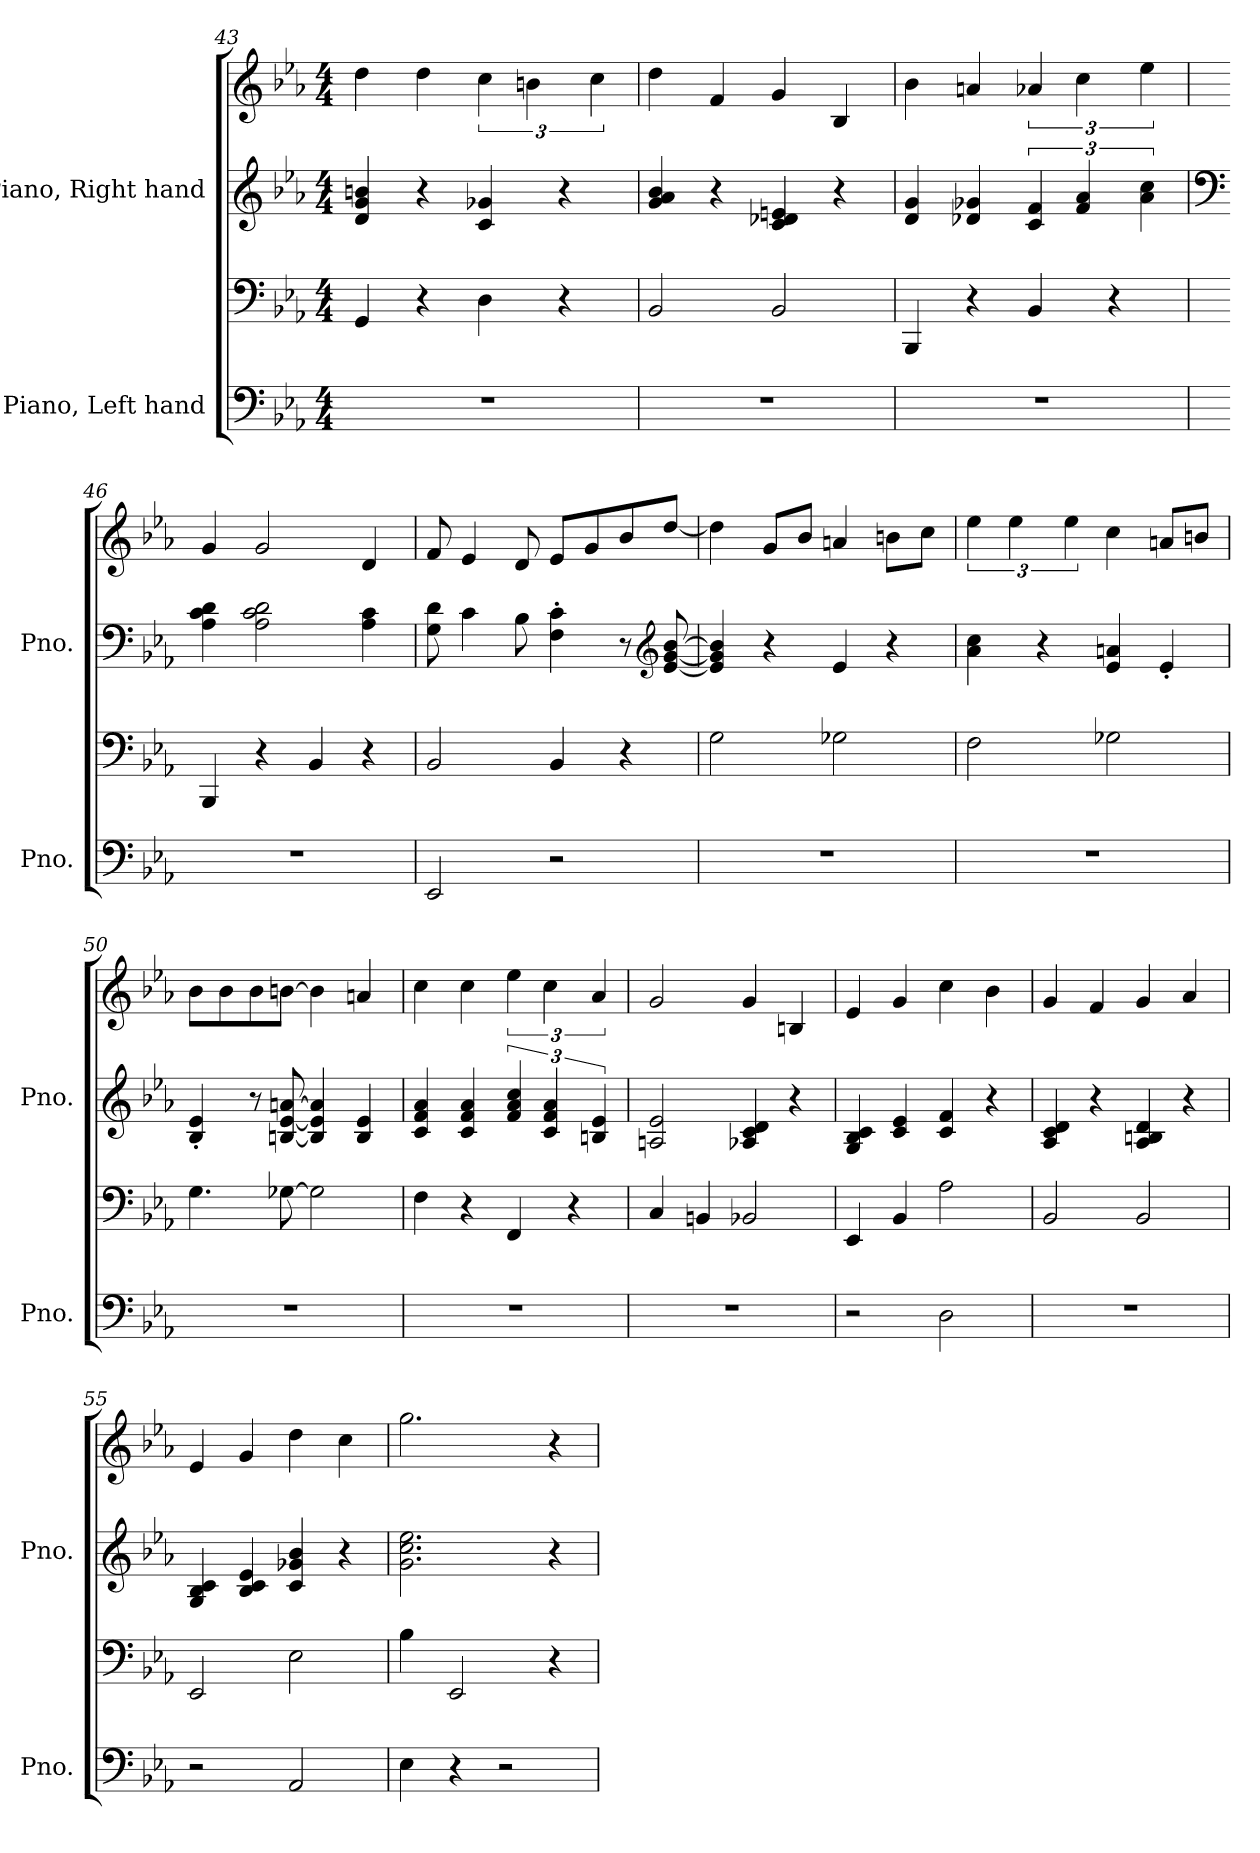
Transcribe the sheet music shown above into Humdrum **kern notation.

**kern	**kern	**kern	**kern
*part2	*part2	*part1	*part1
*staff4	*staff3	*staff2	*staff1
*I"Piano, Left hand	*	*I"Piano, Right hand	*
*I'Pno.	*	*I'Pno.	*
*clefF4	*clefF4	*clefG2	*clefG2
*k[b-e-a-]	*k[b-e-a-]	*k[b-e-a-]	*k[b-e-a-]
*M4/4	*M4/4	*M4/4	*M4/4
=43	=43	=43	=43
1r	4GG/	4d/ 4g/ 4bn/	4dd\
.	4r	4r	4dd\
.	4D\	4c/ 4g-X/	6cc\
.	.	.	6bn\
.	4r	4r	.
.	.	.	6cc\
=44	=44	=44	=44
1r	2BB-/	4g/ 4a-/ 4b-/	4dd\
.	.	4r	4f/
.	2BB-/	4c/ 4d-X/ 4en/	4g/
.	.	4r	4B-/
!!LO:LB:g=z
=45	=45	=45	=45
1r	4BBB-/	4d/ 4g/	4b-\
.	4r	4d-X/ 4g-X/	4an/
.	4BB-/	6c/ 6f/	6a-X/
.	.	6f/ 6a-/	6cc\
.	4r	.	.
.	.	6a-\ 6cc\	6ee-\
=46	=46	=46	=46
*	*	*clefF4	*
1r	4BBB-/	4A-\ 4c\ 4d\	4g/
.	4r	2A-\ 2c\ 2d\	2g/
.	4BB-/	.	.
.	4r	4A-\ 4c\	4d/
=47	=47	=47	=47
2EE-/	2BB-/	8G\ 8d\	8f/
.	.	4c\	4e-/
.	.	8B-\	8d/
2r	4BB-/	4F\' 4c\'	8e-/L
.	.	.	8g/
.	4r	8r	8b-/
*	*	*clefG2	*
.	.	[8e-/ [8g/ [8b-/	[8dd/J
=48	=48	=48	=48
1r	2G\	4e-/] 4g/] 4b-/]	4dd\]
.	.	4r	8g/L
.	.	.	8b-/J
.	2G-X\	4e-/	4an/
.	.	4r	8bn\L
.	.	.	8cc\J
!!LO:LB:g=z
=49	=49	=49	=49
1r	2F\	4a-\ 4cc\	6ee-\
.	.	.	6ee-\
.	.	4r	.
.	.	.	6ee-\
.	2G-X\	4e-/ 4an/	4cc\
.	.	4e-'/	8an/L
.	.	.	8bn/J
=50	=50	=50	=50
1r	4.G\	4B-/' 4e-/'	8b-\L
.	.	.	8b-\
.	.	8r	8b-\
.	[8G-X\	[8Bn/ [8e-/ [8an/	[8bn\J
.	2G-\]	4B/] 4e-/] 4a/]	4b\]
.	.	4B/ 4e-/	4an/
=51	=51	=51	=51
1r	4F\	4c/ 4f/ 4a-/	4cc\
.	4r	4c/ 4f/ 4a-/	4cc\
.	4FF/	6f/ 6a-/ 6cc/	6ee-\
.	.	6c/ 6f/ 6a-/	6cc\
.	4r	.	.
.	.	6Bn/ 6e-/	6a-/
=52	=52	=52	=52
1r	4C/	2An/ 2e-/	2g/
.	4BBn/	.	.
.	2BB-X/	4A-X/ 4c/ 4d/	4g/
.	.	4r	4Bn/
=53	=53	=53	=53
2r	4EE-/	4G/ 4B-/ 4c/	4e-/
.	4BB-/	4c/ 4e-/	4g/
2D\	2A-\	4c/ 4f/	4cc\
.	.	4r	4b-\
!!LO:PB:g=z
=54	=54	=54	=54
1r	2BB-/	4A-/ 4c/ 4d/	4g/
.	.	4r	4f/
.	2BB-/	4A-/ 4Bn/ 4d/	4g/
.	.	4r	4a-/
=55	=55	=55	=55
2r	2EE-/	4G/ 4B-/ 4c/	4e-/
.	.	4B-/ 4c/ 4e-/	4g/
2AA-/	2E-\	4c/ 4g-X/ 4b-/	4dd\
.	.	4r	4cc\
=56	=56	=56	=56
4E-\	4B-\	2.g\ 2.cc\ 2.ee-\	2.gg\
4r	2EE-/	.	.
2r	.	.	.
.	4r	4r	4r
=	=	=	=
*-	*-	*-	*-
